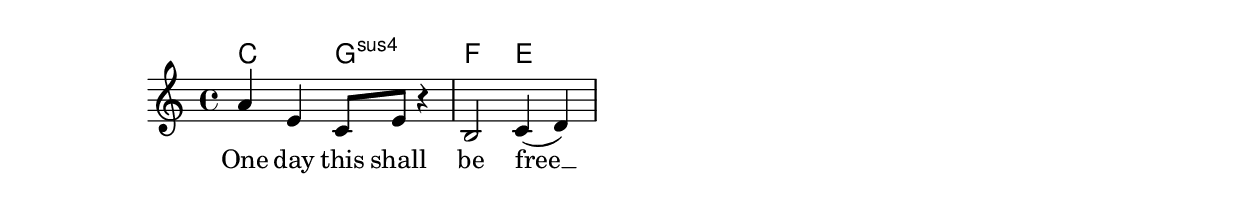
%% Do not edit this file; it is auto-generated from LSR http://lsr.dsi.unimi.it
%% This file is in the public domain.
\version "2.12.0"

\header {
  lsrtags = "chords"

  texidoces = "
Al juntar nombres de acorde en cifrado americano, melodía y letra,
obtenemos una hoja guía de acordes o «lead sheet»:

"
  doctitlees = "Hoja guía de acordes o «lead sheet» sencilla"

  texidoc = "
When put together, chord names, a melody, and lyrics form a lead sheet:

"
  doctitle = "Simple lead sheet"
} % begin verbatim

<<
  \chords { c2 g:sus4 f e }
  \relative c'' {
    a4 e c8 e r4
    b2 c4( d)
  }
  \addlyrics { One day this shall be free __ }
>>
